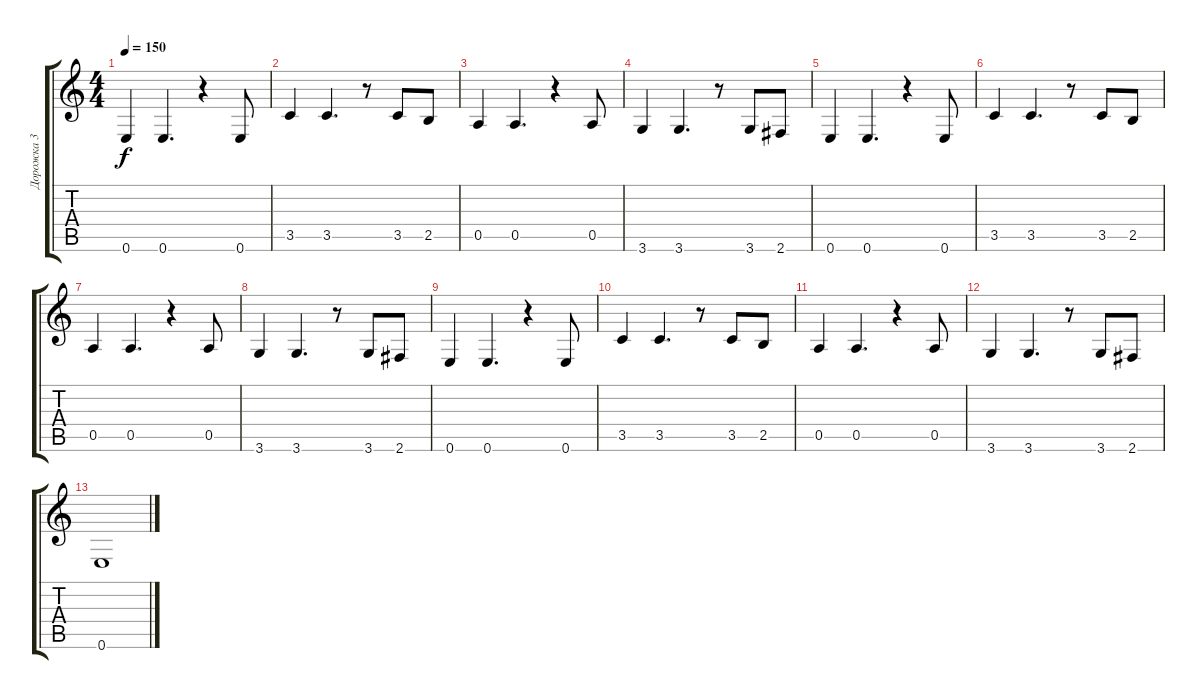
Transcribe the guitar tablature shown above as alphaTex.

\track ("Дорожка 3" "Дорожка 3") {instrument acousticguitarsteel}
\staff {score tabs}
\tuning (E4 B3 G3 D3 A2 E2) {hide}
\ts (4 4)
\tempo 150
\clef g2
\ks c
0.6.4{dy f} 0.6.4{d} r.4 0.6.8 |
3.5.4 3.5.4{d} r.8 3.5.8 2.5.8 |
0.5.4 0.5.4{d} r.4 0.5.8 |
3.6.4 3.6.4{d} r.8 3.6.8 2.6.8 |
0.6.4 0.6.4{d} r.4 0.6.8 |
3.5.4 3.5.4{d} r.8 3.5.8 2.5.8 |
0.5.4 0.5.4{d} r.4 0.5.8 |
3.6.4 3.6.4{d} r.8 3.6.8 2.6.8 |
0.6.4 0.6.4{d} r.4 0.6.8 |
3.5.4 3.5.4{d} r.8 3.5.8 2.5.8 |
0.5.4 0.5.4{d} r.4 0.5.8 |
3.6.4 3.6.4{d} r.8 3.6.8 2.6.8 |
0.6.1
